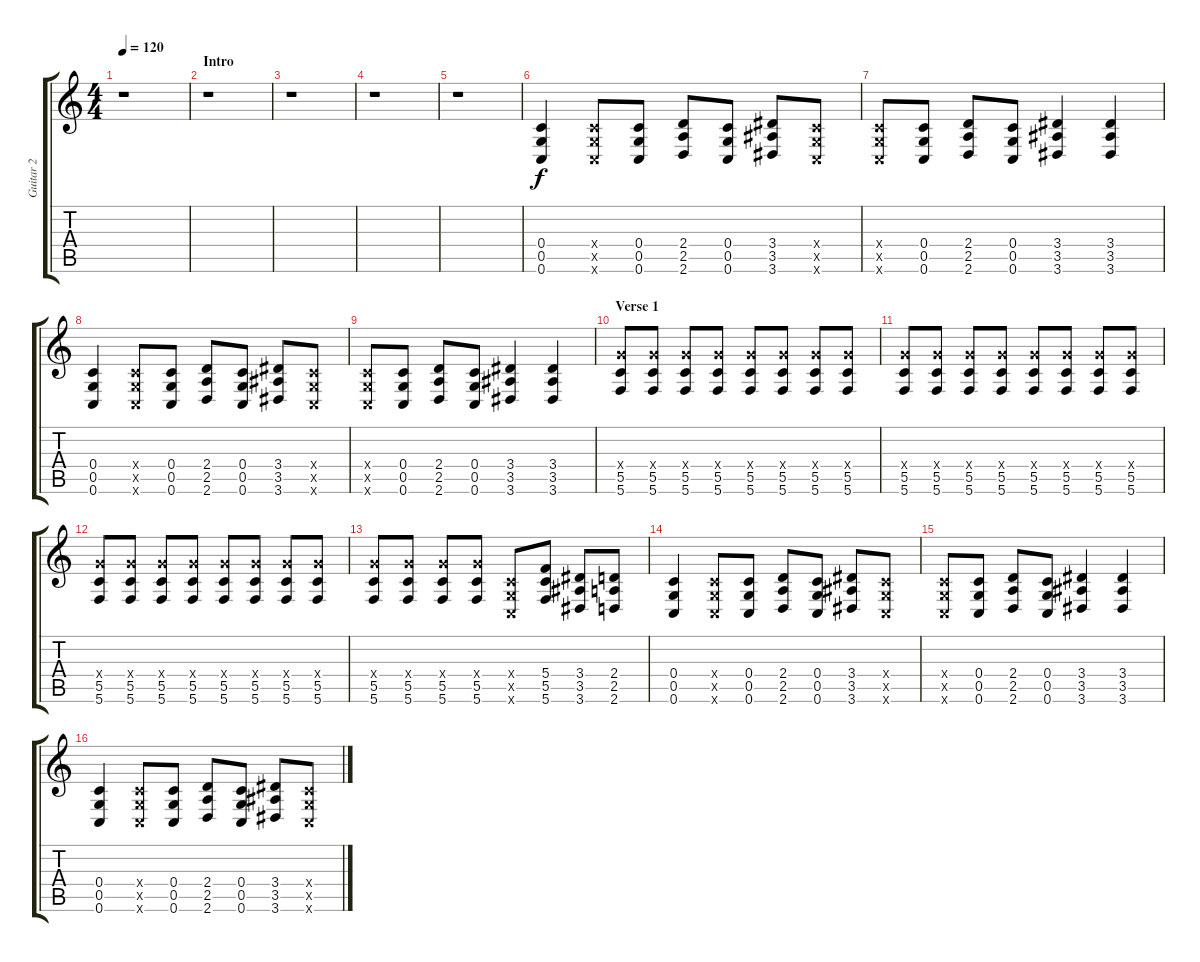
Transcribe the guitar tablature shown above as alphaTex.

\track ("Guitar 2" "Guitar 2") {instrument distortionguitar}
\staff {score tabs}
\tuning (D4 A3 F3 C3 G2 C2) {hide}
\ts (4 4)
\tempo 120
\clef g2
\ks c
r.1{dy f instrument distortionguitar} |
\section ("" "Intro")
r.1 |
r.1 |
r.1 |
r.1 |
(0.4 0.5 0.6).4 (0.4{x} 0.5{x} 0.6{x}).8 (0.4 0.5 0.6).8 (2.4 2.5 2.6).8 (0.4 0.5 0.6).8 (3.4 3.5 3.6).8 (0.4{x} 0.5{x} 0.6{x}).8 |
(0.4{x} 0.5{x} 0.6{x}).8 (0.4 0.5 0.6).8 (2.4 2.5 2.6).8 (0.4 0.5 0.6).8 (3.4 3.5 3.6).4 (3.4 3.5 3.6).4 |
(0.4 0.5 0.6).4 (0.4{x} 0.5{x} 0.6{x}).8 (0.4 0.5 0.6).8 (2.4 2.5 2.6).8 (0.4 0.5 0.6).8 (3.4 3.5 3.6).8 (0.4{x} 0.5{x} 0.6{x}).8 |
(0.4{x} 0.5{x} 0.6{x}).8 (0.4 0.5 0.6).8 (2.4 2.5 2.6).8 (0.4 0.5 0.6).8 (3.4 3.5 3.6).4 (3.4 3.5 3.6).4 |
\section ("" "Verse 1")
(7.4{x} 5.5 5.6).8 (7.4{x} 5.5 5.6).8 (7.4{x} 5.5 5.6).8 (7.4{x} 5.5 5.6).8 (7.4{x} 5.5 5.6).8 (7.4{x} 5.5 5.6).8 (7.4{x} 5.5 5.6).8 (7.4{x} 5.5 5.6).8 |
(7.4{x} 5.5 5.6).8 (7.4{x} 5.5 5.6).8 (7.4{x} 5.5 5.6).8 (7.4{x} 5.5 5.6).8 (7.4{x} 5.5 5.6).8 (7.4{x} 5.5 5.6).8 (7.4{x} 5.5 5.6).8 (7.4{x} 5.5 5.6).8 |
(7.4{x} 5.5 5.6).8 (7.4{x} 5.5 5.6).8 (7.4{x} 5.5 5.6).8 (7.4{x} 5.5 5.6).8 (7.4{x} 5.5 5.6).8 (7.4{x} 5.5 5.6).8 (7.4{x} 5.5 5.6).8 (7.4{x} 5.5 5.6).8 |
(7.4{x} 5.5 5.6).8 (7.4{x} 5.5 5.6).8 (7.4{x} 5.5 5.6).8 (7.4{x} 5.5 5.6).8 (0.4{x} 0.5{x} 0.6{x}).8 (5.4 5.5 5.6).8 (3.4 3.5 3.6).8 (2.4 2.5 2.6).8 |
(0.4 0.5 0.6).4 (0.4{x} 0.5{x} 0.6{x}).8 (0.4 0.5 0.6).8 (2.4 2.5 2.6).8 (0.4 0.5 0.6).8 (3.4 3.5 3.6).8 (0.4{x} 0.5{x} 0.6{x}).8 |
(0.4{x} 0.5{x} 0.6{x}).8 (0.4 0.5 0.6).8 (2.4 2.5 2.6).8 (0.4 0.5 0.6).8 (3.4 3.5 3.6).4 (3.4 3.5 3.6).4 |
(0.4 0.5 0.6).4 (0.4{x} 0.5{x} 0.6{x}).8 (0.4 0.5 0.6).8 (2.4 2.5 2.6).8 (0.4 0.5 0.6).8 (3.4 3.5 3.6).8 (0.4{x} 0.5{x} 0.6{x}).8
